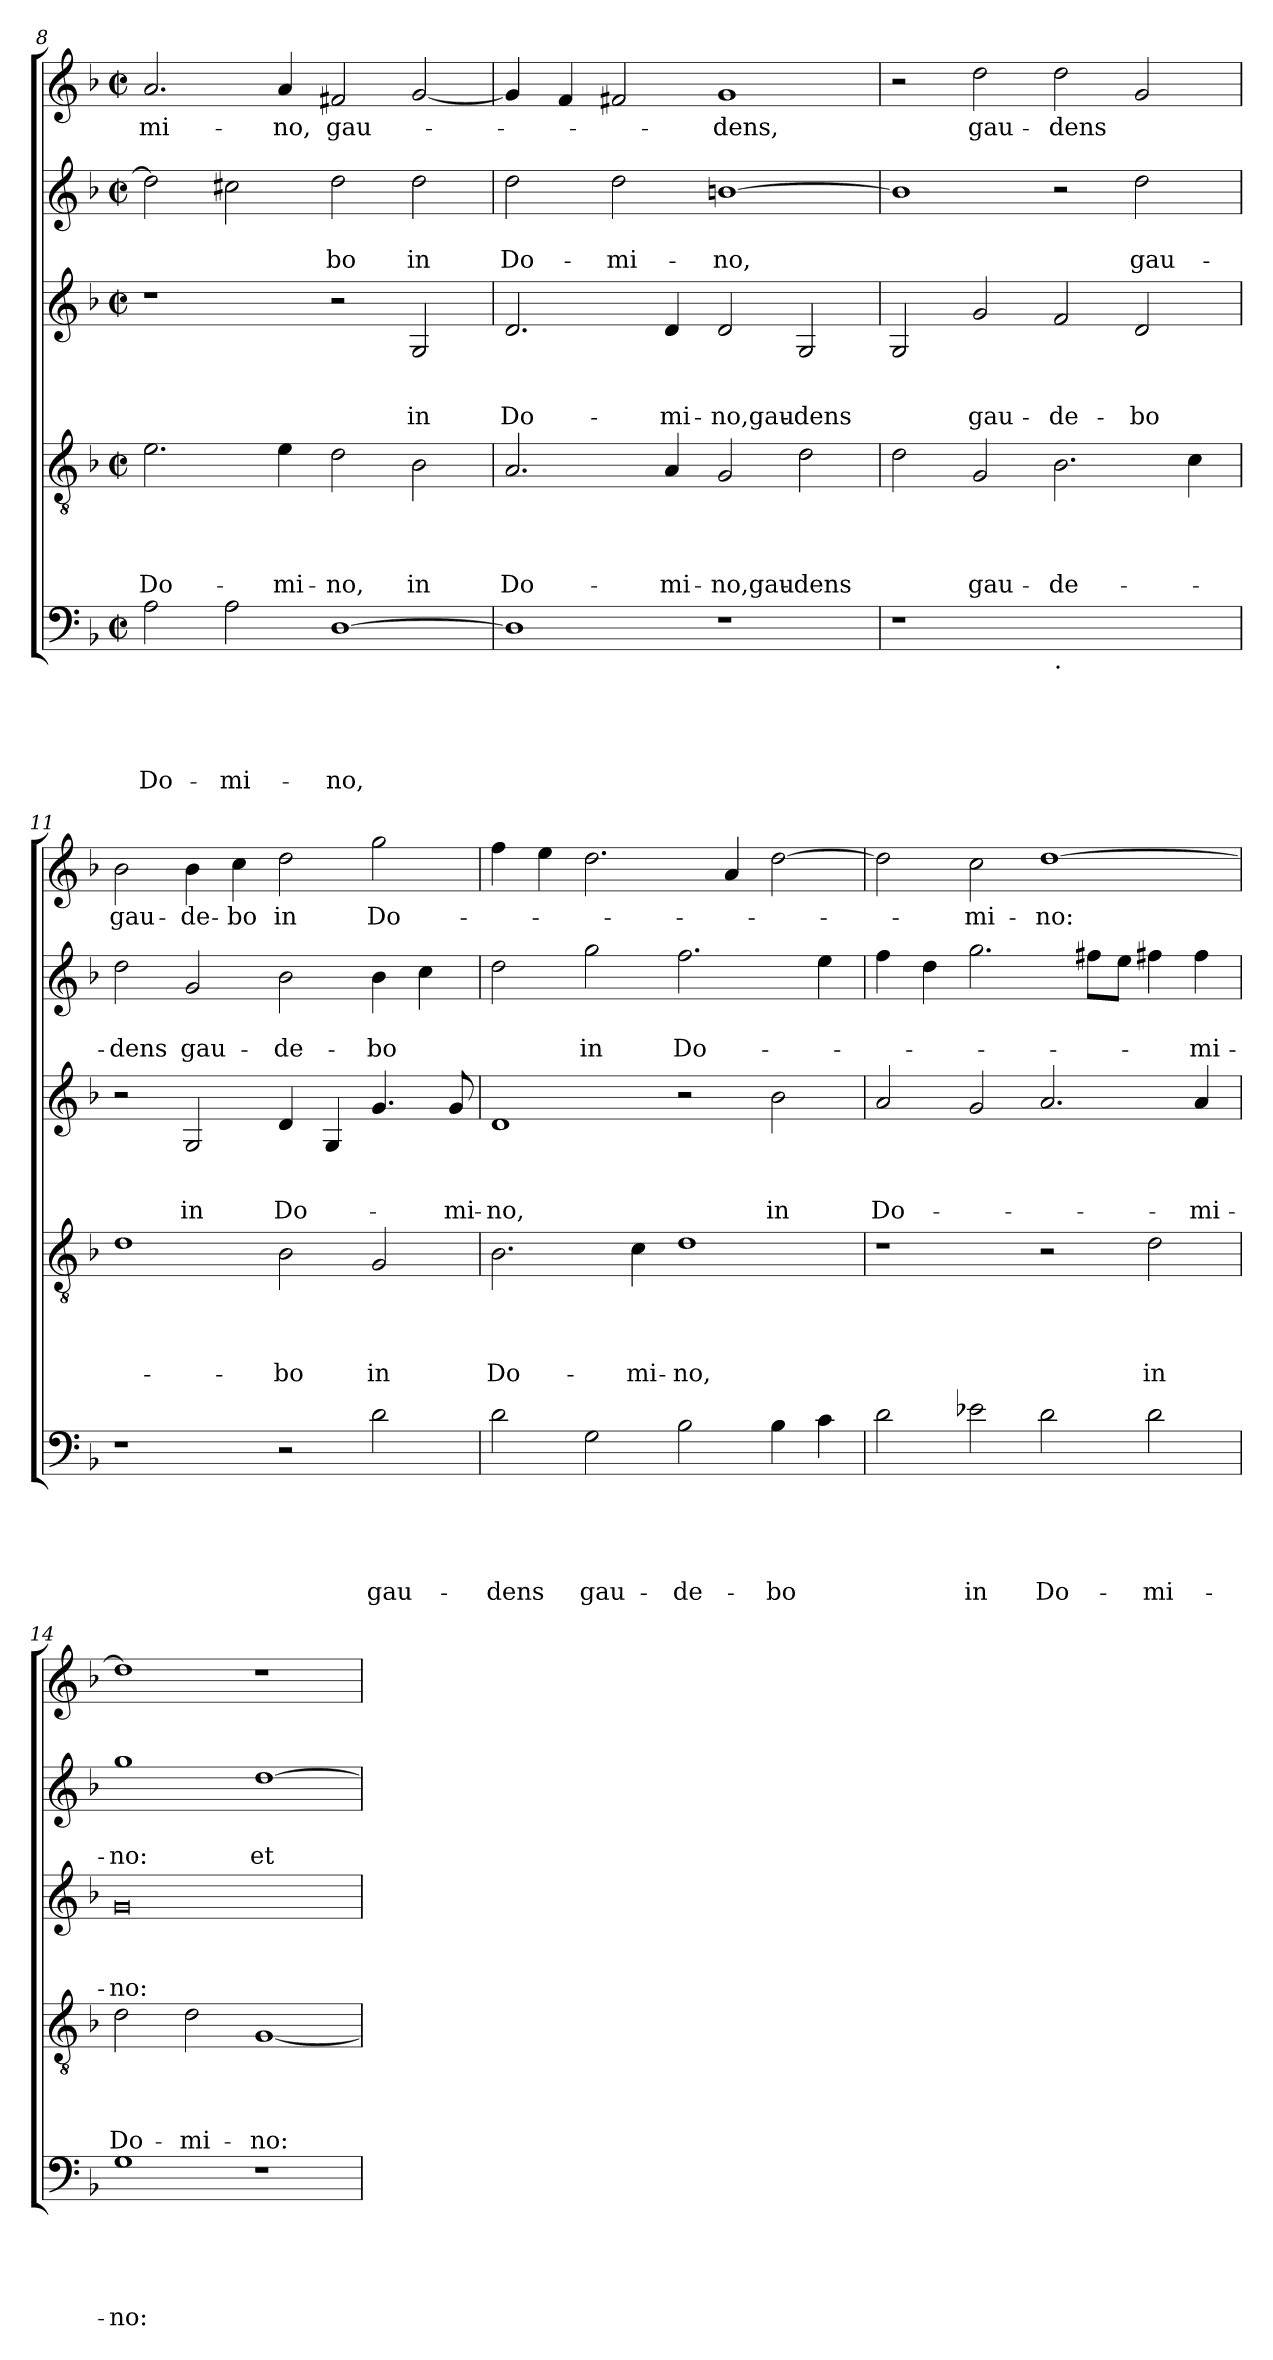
**kern	**text	**text	**text	**text	**text	**kern	**text	**text	**text	**text	**kern	**text	**text	**text	**kern	**text	**text	**kern	**text
*part5	*part5	*part5	*part5	*part5	*part5	*part4	*part4	*part4	*part4	*part4	*part3	*part3	*part3	*part3	*part2	*part2	*part2	*part1	*part1
*staff5	*staff5	*staff5	*staff5	*staff5	*staff5	*staff4	*staff4	*staff4	*staff4	*staff4	*staff3	*staff3	*staff3	*staff3	*staff2	*staff2	*staff2	*staff1	*staff1
*clefF4	*	*	*	*	*	*clefGv2	*	*	*	*	*clefG2	*	*	*	*clefG2	*	*	*clefG2	*
*k[b-]	*	*	*	*	*	*k[b-]	*	*	*	*	*k[b-]	*	*	*	*k[b-]	*	*	*k[b-]	*
*F:	*	*	*	*	*	*F:	*	*	*	*	*F:	*	*	*	*F:	*	*	*F:	*
*M2/2	*	*	*	*	*	*M2/2	*	*	*	*	*M2/2	*	*	*	*M2/2	*	*	*M2/2	*
*met(c|)	*	*	*	*	*	*met(c|)	*	*	*	*	*met(c|)	*	*	*	*met(c|)	*	*	*met(c|)	*
=8	=8	=8	=8	=8	=8	=8	=8	=8	=8	=8	=8	=8	=8	=8	=8	=8	=8	=8	=8
!	!	!	!	!	!LO:LY:b	!	!	!	!	!LO:LY:b	!	!	!	!	!	!	!	!	!LO:LY:b
2A\	.	.	.	.	Do-	2.e\	.	.	.	Do-	1r	.	.	.	2dd\]	.	.	2.a/	-mi-
!	!	!	!	!	!LO:LY:b:rj	!	!	!	!	!	!	!	!	!	!	!	!	!	!
2A\	.	.	.	.	-mi-	.	.	.	.	.	.	.	.	.	2cc#X\	.	.	.	.
!	!	!	!	!	!	!	!	!	!	!LO:LY:b	!	!	!	!	!	!	!	!	!LO:LY:b
.	.	.	.	.	.	4e\	.	.	.	-mi-	.	.	.	.	.	.	.	4a/	-no,
!	!	!	!	!	!LO:LY:b	!	!	!	!	!LO:LY:b	!	!	!	!	!	!	!LO:LY:b	!	!LO:LY:b
[>1D	.	.	.	.	-no,	2d\	.	.	.	-no,	2r	.	.	.	2dd\	.	-bo	2f#X/	gau-
!	!	!	!	!	!	!	!	!	!	!LO:LY:b	!	!	!	!LO:LY:b	!	!	!LO:LY:b	!	!
.	.	.	.	.	.	2B-\	.	.	.	in	2G/	.	.	in	2dd\	.	in	[<2g/	.
=9	=9	=9	=9	=9	=9	=9	=9	=9	=9	=9	=9	=9	=9	=9	=9	=9	=9	=9	=9
!	!	!	!	!	!	!	!	!	!	!LO:LY:b	!	!	!	!LO:LY:b	!	!	!LO:LY:b	!	!
1D]	.	.	.	.	.	2.A/	.	.	.	Do-	2.d/	.	.	Do-	2dd\	.	Do-	4g/]	.
.	.	.	.	.	.	.	.	.	.	.	.	.	.	.	.	.	.	4f/	.
!	!	!	!	!	!	!	!	!	!	!	!	!	!	!	!	!	!LO:LY:b	!	!
.	.	.	.	.	.	.	.	.	.	.	.	.	.	.	2dd\	.	-mi-	2f#X/	.
!	!	!	!	!	!	!	!	!	!	!LO:LY:b	!	!	!	!LO:LY:b	!	!	!	!	!
.	.	.	.	.	.	4A/	.	.	.	-mi-	4d/	.	.	-mi-	.	.	.	.	.
!	!	!	!	!	!	!	!	!	!	!LO:LY:b	!	!	!	!LO:LY:b	!	!	!LO:LY:b	!	!LO:LY:b
1r	.	.	.	.	.	2G/	.	.	.	-no,gau-	2d/	.	.	-no,gau-	[>1bn	.	-no,	1g	-dens,
!	!	!	!	!	!	!	!	!	!	!LO:LY:b	!	!	!	!LO:LY:b	!	!	!	!	!
.	.	.	.	.	.	2d\	.	.	.	-dens	2G/	.	.	-dens	.	.	.	.	.
=10	=10	=10	=10	=10	=10	=10	=10	=10	=10	=10	=10	=10	=10	=10	=10	=10	=10	=10	=10
1r	.	.	.	.	.	2d\	.	.	.	.	2G/	.	.	.	1b]	.	.	2r	.
!	!	!	!	!	!	!	!	!	!	!LO:LY:b	!	!	!	!LO:LY:b	!	!	!	!	!LO:LY:b
.	.	.	.	.	.	2G/	.	.	.	gau-	2g/	.	.	gau-	.	.	.	2dd\	gau-
!LO:TX:b:t=.	!	!	!	!	!	!	!	!	!	!	!	!	!	!	!	!	!	!	!
!	!	!	!	!	!	!	!	!	!	!LO:LY:b:rj	!	!	!	!LO:LY:b	!	!	!	!	!LO:LY:b
1ryy	.	.	.	.	.	2.B-\	.	.	.	-de-	2f/	.	.	-de-	2r	.	.	2dd\	-dens
!	!	!	!	!	!	!	!	!	!	!	!	!	!	!LO:LY:b:rj	!	!	!LO:LY:b	!	!
.	.	.	.	.	.	.	.	.	.	.	2d/	.	.	-bo	2dd\	.	gau-	2g/	.
.	.	.	.	.	.	4c\	.	.	.	.	.	.	.	.	.	.	.	.	.
!!LO:PB:g=z
=11	=11	=11	=11	=11	=11	=11	=11	=11	=11	=11	=11	=11	=11	=11	=11	=11	=11	=11	=11
!	!	!	!	!	!	!	!	!	!	!	!	!	!	!	!	!	!LO:LY:b	!	!LO:LY:b
1r	.	.	.	.	.	1d	.	.	.	.	2r	.	.	.	2dd\	.	-dens	2b-\	gau-
!	!	!	!	!	!	!	!	!	!	!	!	!	!	!LO:LY:b	!	!	!LO:LY:b	!	!LO:LY:b
.	.	.	.	.	.	.	.	.	.	.	2G/	.	.	in	2g/	.	gau-	4b-\	-de-
!	!	!	!	!	!	!	!	!	!	!	!	!	!	!	!	!	!	!	!LO:LY:b:rj
.	.	.	.	.	.	.	.	.	.	.	.	.	.	.	.	.	.	4cc\	-bo
!	!	!	!	!	!	!	!	!	!	!LO:LY:b	!	!	!	!LO:LY:b	!	!	!LO:LY:b	!	!LO:LY:b
2r	.	.	.	.	.	2B-\	.	.	.	-bo	4d/	.	.	Do-	2b-\	.	-de-	2dd\	in
.	.	.	.	.	.	.	.	.	.	.	4G/	.	.	.	.	.	.	.	.
!	!	!	!	!	!LO:LY:b	!	!	!	!	!LO:LY:b	!	!	!	!	!	!	!LO:LY:b	!	!LO:LY:b
2d\	.	.	.	.	gau-	2G/	.	.	.	in	4.g/	.	.	.	4b-\	.	-bo	2gg\	Do-
.	.	.	.	.	.	.	.	.	.	.	.	.	.	.	4cc\	.	.	.	.
!	!	!	!	!	!	!	!	!	!	!	!	!	!	!LO:LY:b	!	!	!	!	!
.	.	.	.	.	.	.	.	.	.	.	8g/	.	.	-mi-	.	.	.	.	.
=12	=12	=12	=12	=12	=12	=12	=12	=12	=12	=12	=12	=12	=12	=12	=12	=12	=12	=12	=12
!	!	!	!	!	!LO:LY:b	!	!	!	!	!LO:LY:b	!	!	!	!LO:LY:b	!	!	!	!	!
2d\	.	.	.	.	-dens	2.B-\	.	.	.	Do-	1d	.	.	-no,	2dd\	.	.	4ff\	.
.	.	.	.	.	.	.	.	.	.	.	.	.	.	.	.	.	.	4ee\	.
!	!	!	!	!	!LO:LY:b	!	!	!	!	!	!	!	!	!	!	!	!LO:LY:b	!	!
2G\	.	.	.	.	gau-	.	.	.	.	.	.	.	.	.	2gg\	.	in	2.dd\	.
!	!	!	!	!	!	!	!	!	!	!LO:LY:b	!	!	!	!	!	!	!	!	!
.	.	.	.	.	.	4c\	.	.	.	-mi-	.	.	.	.	.	.	.	.	.
!	!	!	!	!	!LO:LY:b	!	!	!	!	!LO:LY:b:rj	!	!	!	!	!	!	!LO:LY:b	!	!
2B-\	.	.	.	.	-de-	1d	.	.	.	-no,	2r	.	.	.	2.ff\	.	Do-	.	.
.	.	.	.	.	.	.	.	.	.	.	.	.	.	.	.	.	.	4a/	.
!	!	!	!	!	!LO:LY:b	!	!	!	!	!	!	!	!	!LO:LY:b	!	!	!	!	!
4B-\	.	.	.	.	-bo	.	.	.	.	.	2b-\	.	.	in	.	.	.	[>2dd\	.
4c\	.	.	.	.	.	.	.	.	.	.	.	.	.	.	4ee\	.	.	.	.
=13	=13	=13	=13	=13	=13	=13	=13	=13	=13	=13	=13	=13	=13	=13	=13	=13	=13	=13	=13
!	!	!	!	!	!	!	!	!	!	!	!	!	!	!LO:LY:b	!	!	!	!	!
2d\	.	.	.	.	.	1r	.	.	.	.	2a/	.	.	Do-	4ff\	.	.	2dd\]	.
.	.	.	.	.	.	.	.	.	.	.	.	.	.	.	4dd\	.	.	.	.
!	!	!	!	!	!LO:LY:b	!	!	!	!	!	!	!	!	!	!	!	!	!	!LO:LY:b
2e-X\	.	.	.	.	in	.	.	.	.	.	2g/	.	.	.	2.gg\	.	.	2cc\	-mi-
!	!	!	!	!	!LO:LY:b	!	!	!	!	!	!	!	!	!	!	!	!	!	!LO:LY:b
2d\	.	.	.	.	Do-	2r	.	.	.	.	2.a/	.	.	.	.	.	.	[>1dd	-no:
.	.	.	.	.	.	.	.	.	.	.	.	.	.	.	8ff#X\L	.	.	.	.
.	.	.	.	.	.	.	.	.	.	.	.	.	.	.	8ee\J	.	.	.	.
!	!	!	!	!	!LO:LY:b	!	!	!	!	!LO:LY:b	!	!	!	!	!	!	!	!	!
2d\	.	.	.	.	-mi-	2d\	.	.	.	in	.	.	.	.	4ff#X\	.	.	.	.
!	!	!	!	!	!	!	!	!	!	!	!	!	!	!LO:LY:b	!	!	!LO:LY:b	!	!
.	.	.	.	.	.	.	.	.	.	.	4a/	.	.	-mi-	4ff#\	.	-mi-	.	.
=14	=14	=14	=14	=14	=14	=14	=14	=14	=14	=14	=14	=14	=14	=14	=14	=14	=14	=14	=14
!	!	!	!	!	!LO:LY:b	!	!	!	!	!LO:LY:b	!	!	!	!LO:LY:b	!	!	!LO:LY:b	!	!
1G	.	.	.	.	-no:	2d\	.	.	.	Do-	0g	.	.	-no:	1gg	.	-no:	1dd]	.
!	!	!	!	!	!	!	!	!	!	!LO:LY:b	!	!	!	!	!	!	!	!	!
.	.	.	.	.	.	2d\	.	.	.	-mi-	.	.	.	.	.	.	.	.	.
!	!	!	!	!	!	!	!	!	!	!LO:LY:b	!	!	!	!	!	!	!LO:LY:b	!	!
1r	.	.	.	.	.	[<1G	.	.	.	-no:	.	.	.	.	[>1dd	.	et	1r	.
=	=	=	=	=	=	=	=	=	=	=	=	=	=	=	=	=	=	=	=
*-	*-	*-	*-	*-	*-	*-	*-	*-	*-	*-	*-	*-	*-	*-	*-	*-	*-	*-	*-
